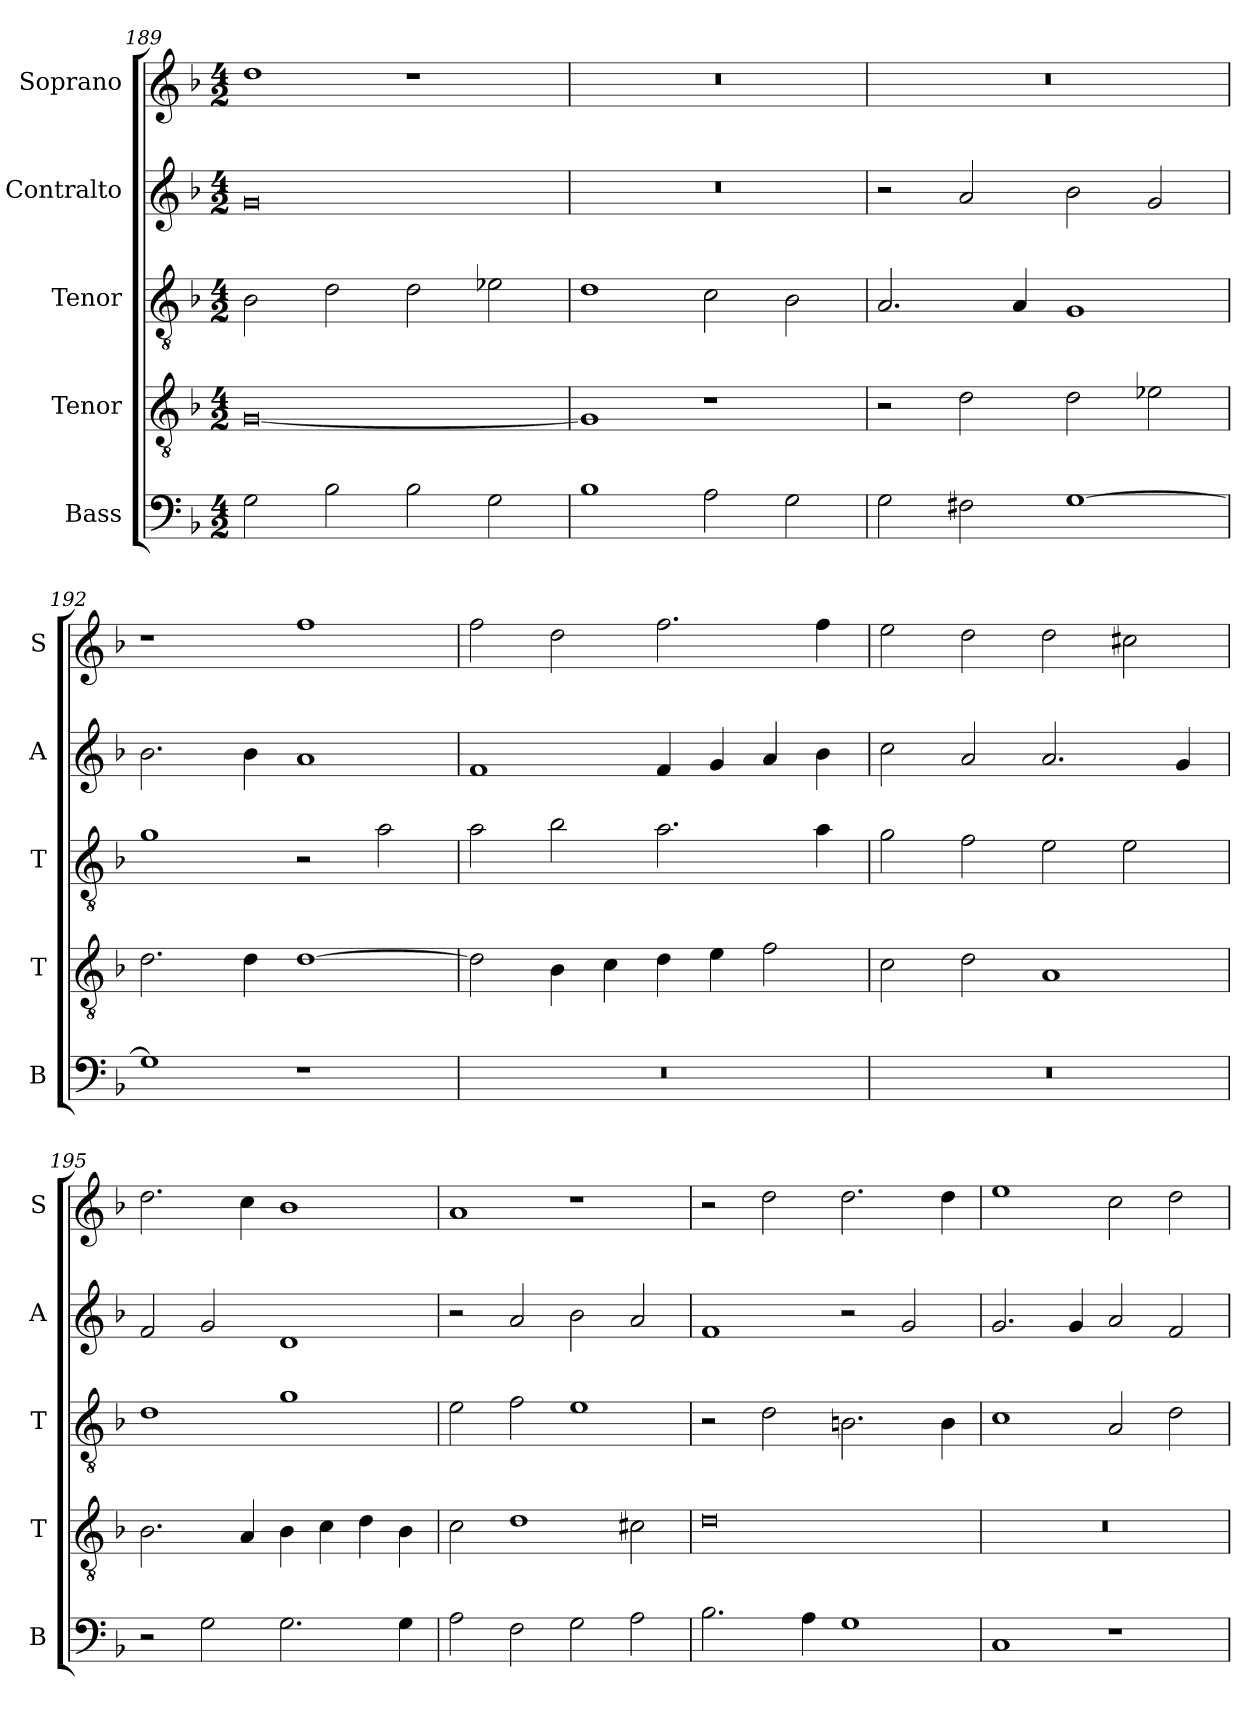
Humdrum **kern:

**kern	**kern	**kern	**kern	**kern
*part5	*part4	*part3	*part2	*part1
*staff5	*staff4	*staff3	*staff2	*staff1
*I"Bass	*I"Tenor	*I"Tenor	*I"Contralto	*I"Soprano
*I'B	*I'T	*I'T	*I'A	*I'S
*clefF4	*clefGv2	*clefGv2	*clefG2	*clefG2
*k[b-]	*k[b-]	*k[b-]	*k[b-]	*k[b-]
*D:aeo	*D:aeo	*D:aeo	*D:aeo	*D:aeo
*M4/2	*M4/2	*M4/2	*M4/2	*M4/2
=189	=189	=189	=189	=189
2G	[0G	2B-	0g	1dd
2B-	.	2d	.	.
2B-	.	2d	.	1r
2G	.	2e-X	.	.
=190	=190	=190	=190	=190
1B-	1G]	1d	0r	0r
2A	1r	2c	.	.
2G	.	2B-	.	.
=191	=191	=191	=191	=191
2G	2r	2.A	2r	0r
2F#X	2d	.	2a	.
.	.	4A	.	.
[1G	2d	1G	2b-	.
.	2e-X	.	2g	.
=192	=192	=192	=192	=192
1G]	2.d	1g	2.b-	1r
.	4d	.	4b-	.
1r	[1d	2r	1a	1ff
.	.	2a	.	.
=193	=193	=193	=193	=193
0r	2d]	2a	1f	2ff
.	4B-	2b-	.	2dd
.	4c	.	.	.
.	4d	2.a	4f	2.ff
.	4e	.	4g	.
.	2f	.	4a	.
.	.	4a	4b-	4ff
=194	=194	=194	=194	=194
0r	2c	2g	2cc	2ee
.	2d	2f	2a	2dd
.	1A	2e	2.a	2dd
.	.	2e	.	2cc#X
.	.	.	4g	.
=195	=195	=195	=195	=195
2r	2.B-	1d	2f	2.dd
2G	.	.	2g	.
.	4A	.	.	4cc
2.G	4B-	1g	1d	1b-
.	4c	.	.	.
.	4d	.	.	.
4G	4B-	.	.	.
=196	=196	=196	=196	=196
2A	2c	2e	2r	1a
2F	1d	2f	2a	.
2G	.	1e	2b-	1r
2A	2c#X	.	2a	.
=197	=197	=197	=197	=197
2.B-	0d	2r	1f	2r
.	.	2d	.	2dd
4A	.	.	.	.
1G	.	2.Bn	2r	2.dd
.	.	.	2g	.
.	.	4B	.	4dd
=198	=198	=198	=198	=198
1C	0r	1c	2.g	1ee
.	.	.	4g	.
1r	.	2A	2a	2cc
.	.	2d	2f	2dd
=	=	=	=	=
*-	*-	*-	*-	*-
